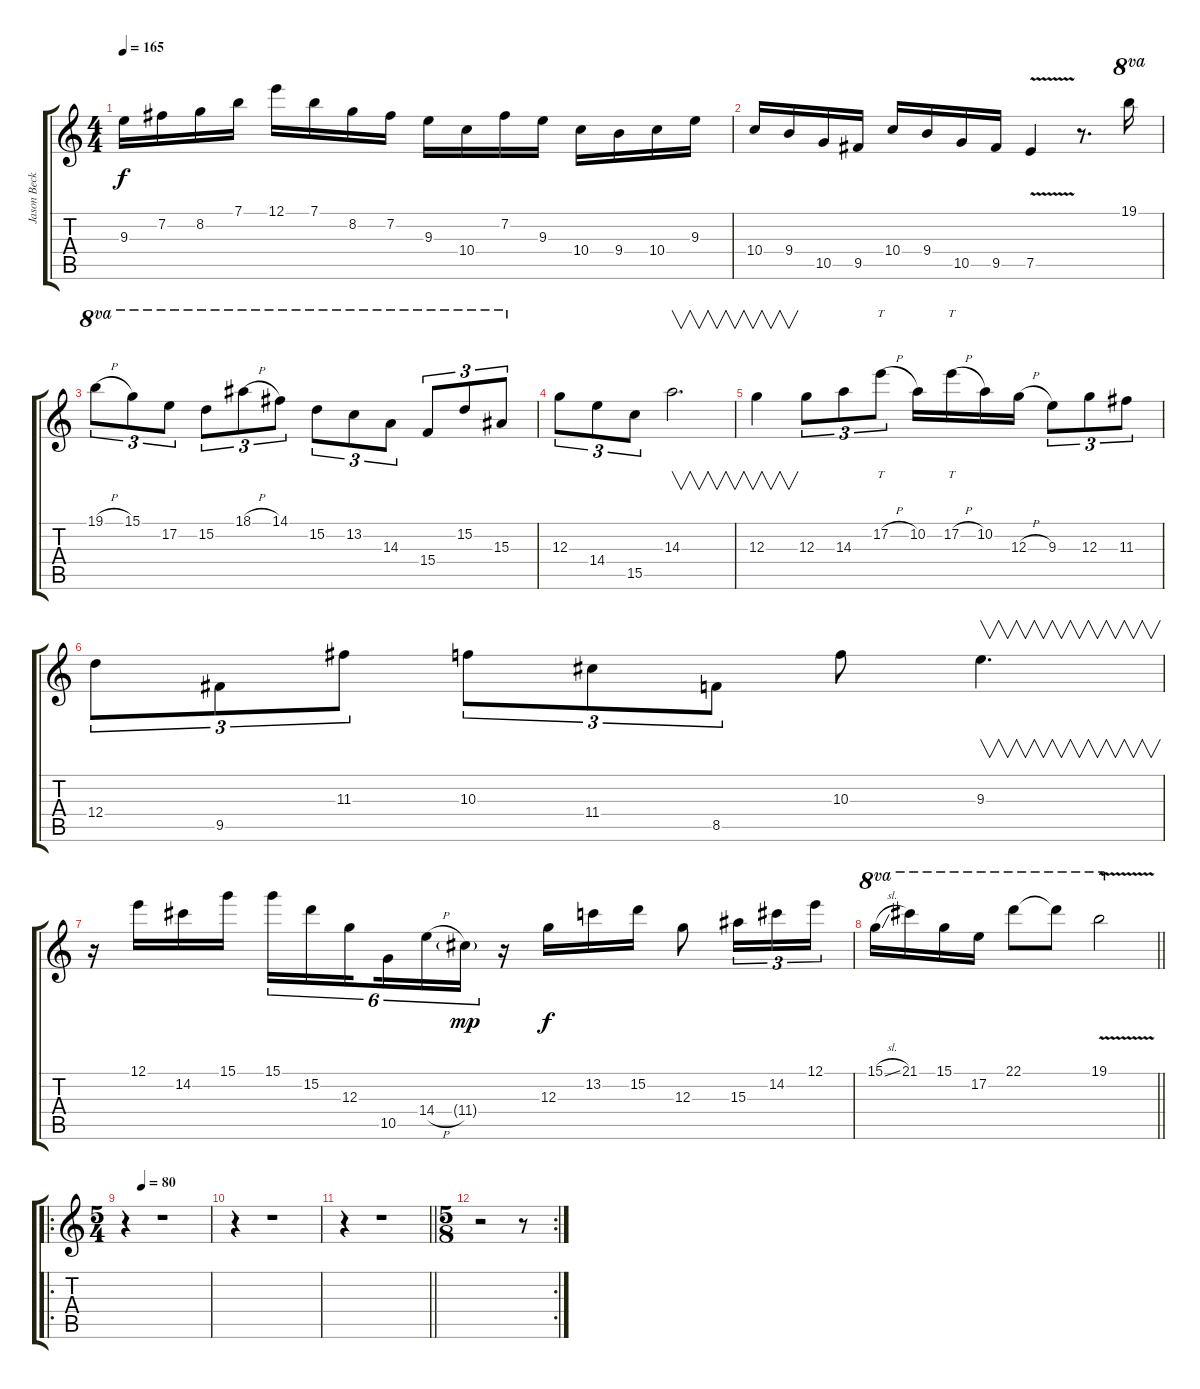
\track ("Jason Becker" "Jason Beck") {instrument distortionguitar}
\staff {score tabs}
\tuning (E4 B3 G3 D3 A2 E2) {hide}
\ts (4 4)
\tempo 165
\clef g2
\ks c
9.3.16{dy f} 7.2.16 8.2.16 7.1.16 12.1.16 7.1.16 8.2.16 7.2.16 9.3.16 10.4.16 7.2.16 9.3.16 10.4.16 9.4.16 10.4.16 9.3.16 |
10.4.16 9.4.16 10.5.16 9.5.16 10.4.16 9.4.16 10.5.16 9.5.16 7.5{v}.4 r.8{d} 19.1.16{ot 8va} |
19.1{h}.8{tu (3 2) ot 8va} 15.1.8{tu (3 2) ot 8va} 17.2.8{tu (3 2) ot 8va} 15.2.8{tu (3 2) ot 8va} 18.1{h}.8{tu (3 2) ot 8va} 14.1.8{tu (3 2) ot 8va} 15.2.8{tu (3 2) ot 8va} 13.2.8{tu (3 2) ot 8va} 14.3.8{tu (3 2) ot 8va} 15.4.8{tu (3 2) ot 8va} 15.2.8{tu (3 2) ot 8va} 15.3.8{tu (3 2) ot 8va} |
12.3.8{tu (3 2)} 14.4.8{tu (3 2)} 15.5.8{tu (3 2)} 14.3.2{v d} |
12.3.4{v} 12.3.8{tu (3 2)} 14.3.8{tu (3 2)} 17.2{h}.8{tt tu (3 2)} 10.2.16 17.2{h}.16{tt} 10.2.16 12.3{h}.16 9.3.8{tu (3 2)} 12.3.8{tu (3 2)} 11.3.8{tu (3 2)} |
12.4.8{tu (3 2)} 9.5.8{tu (3 2)} 11.3.8{tu (3 2)} 10.3.8{tu (3 2)} 11.4.8{tu (3 2)} 8.5.8{tu (3 2)} 10.3.8 9.3.4{v d} |
r.16 12.1.16 14.2.16 15.1.16 15.1.16{tu (6 4)} 15.2.16{tu (6 4)} 12.3.16{tu (6 4) beam splitsecondary} 10.5.16{tu (6 4)} 14.4{h}.16{tu (6 4)} 11.4{g}.16{tu (6 4) dy mp} r.16 12.3.16{dy f} 13.2.16 15.2.16 12.3.8 15.3.16{tu (3 2)} 14.2.16{tu (3 2)} 12.1.16{tu (3 2)} |
\barLineRight lightlight
15.1{sl}.16{ot 8va} 21.1.16{ot 8va} 15.1.16{ot 8va} 17.2.16{ot 8va} 22.1.8{ot 8va} 22.1{t}.8{ot 8va} 19.1{v}.2{ot 8va} |
\ro
\ts (5 4)
\tempo (80 0.2)
r.4 r.1 |
r.4 r.1 |
\barLineRight lightlight
r.4 r.1 |
\rc 2
\ts (5 8)
r.2 r.8
